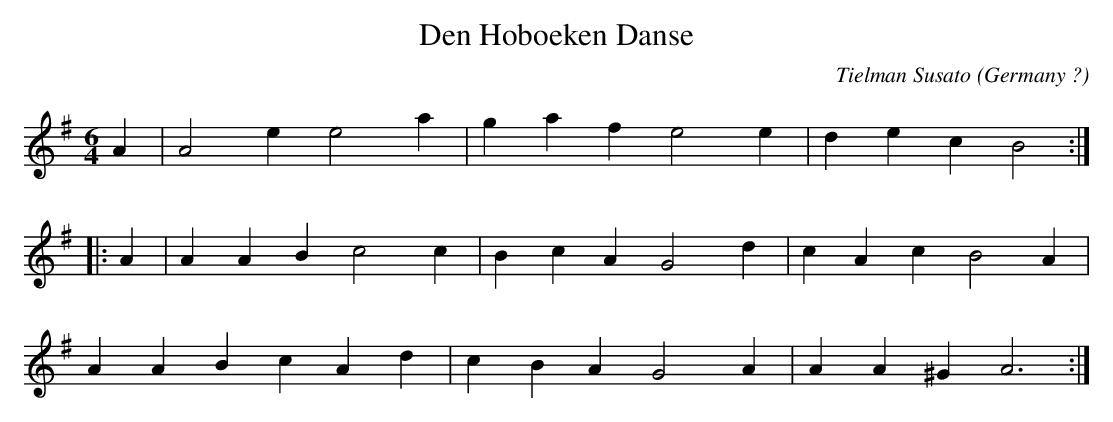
X:1
T:Den Hoboeken Danse
C:Tielman Susato
L:1/8
M:6/4
O:Germany ?
K:G
A2|A4e2e4a2|g2a2f2e4e2|d2e2c2B4:|
|:A2|A2A2B2c4c2|B2c2A2G4d2|c2A2c2B4A2|
A2A2B2c2A2d2|c2B2A2G4A2|A2A2^G2A6:|
